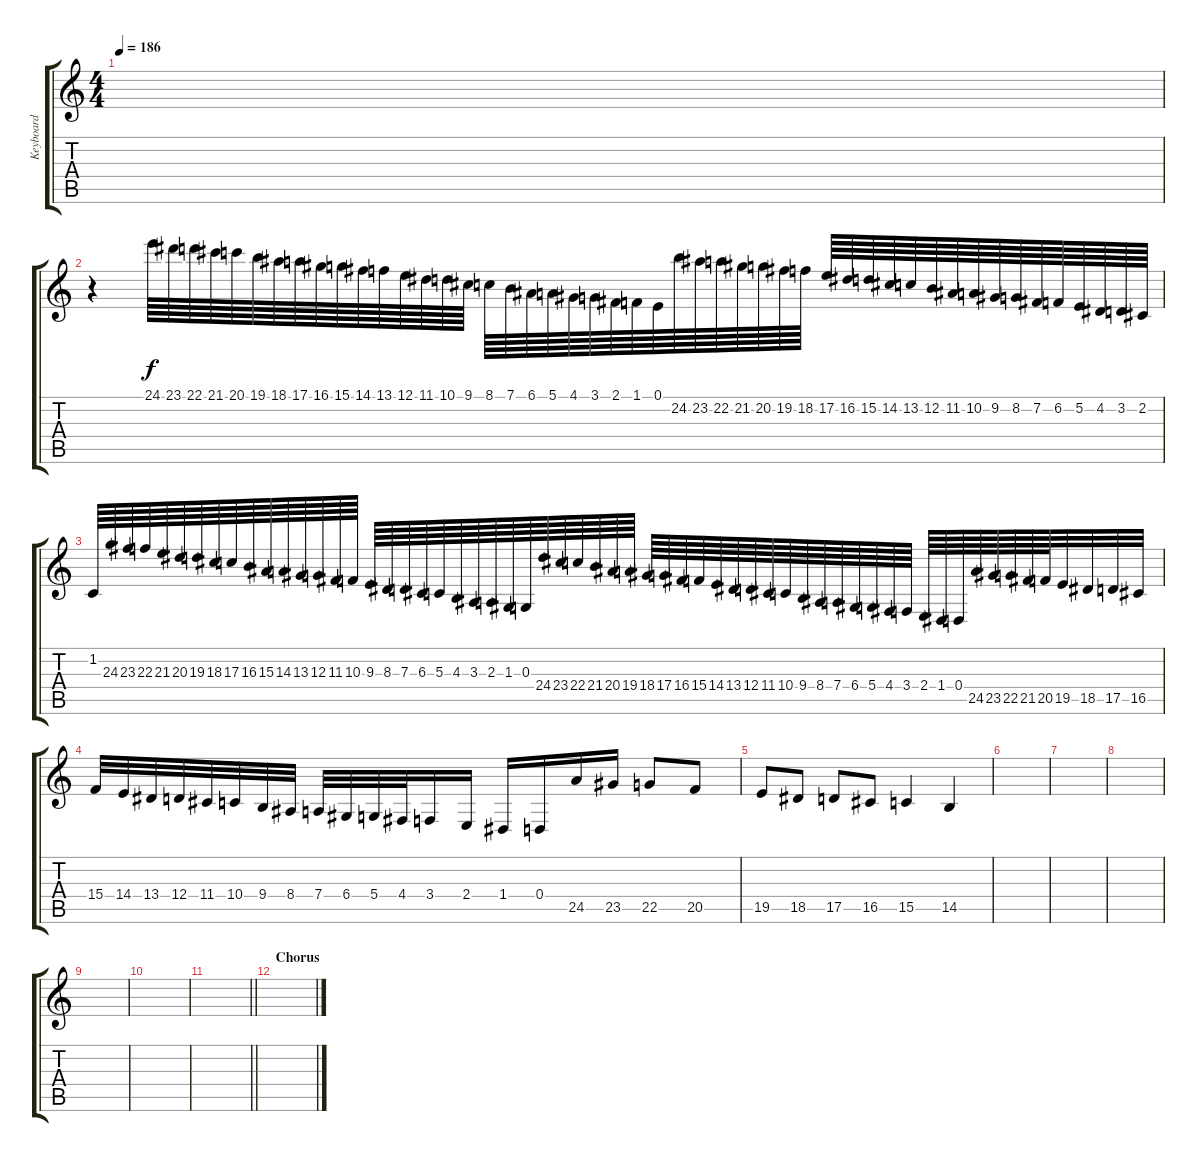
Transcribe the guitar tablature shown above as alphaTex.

\track ("Keyboard" "Keyboard") {instrument guitarfretnoise}
\staff {score tabs}
\tuning (E4 B3 G3 D3 A2 E2) {hide}
\ts (4 4)
\tempo 186
\clef g2
\ks c
|
r.4 24.1.64 23.1.64 22.1.64 21.1.64 20.1.64 19.1.64 18.1.64 17.1.64 16.1.64 15.1.64 14.1.64 13.1.64 12.1.64 11.1.64 10.1.64 9.1.64 8.1.64 7.1.64 6.1.64 5.1.64 4.1.64 3.1.64 2.1.64 1.1.64 0.1.64 24.2.64 23.2.64 22.2.64 21.2.64 20.2.64 19.2.64 18.2.64 17.2.64 16.2.64 15.2.64 14.2.64 13.2.64 12.2.64 11.2.64 10.2.64 9.2.64 8.2.64 7.2.64 6.2.64 5.2.64 4.2.64 3.2.64 2.2.64 |
1.2.64 24.3.64 23.3.64 22.3.64 21.3.64 20.3.64 19.3.64 18.3.64 17.3.64 16.3.64 15.3.64 14.3.64 13.3.64 12.3.64 11.3.64 10.3.64 9.3.64 8.3.64 7.3.64 6.3.64 5.3.64 4.3.64 3.3.64 2.3.64 1.3.64 0.3.64 24.4.64 23.4.64 22.4.64 21.4.64 20.4.64 19.4.64 18.4.64 17.4.64 16.4.64 15.4.64 14.4.64 13.4.64 12.4.64 11.4.64 10.4.64 9.4.64 8.4.64 7.4.64 6.4.64 5.4.64 4.4.64 3.4.64 2.4.64 1.4.64 0.4.64 24.5.64 23.5.64 22.5.64 21.5.64 20.5.64 19.5.32 18.5.32 17.5.32 16.5.32 |
15.4.32 14.4.32 13.4.32 12.4.32 11.4.32 10.4.32 9.4.32 8.4.32 7.4.32 6.4.32 5.4.32 4.4.32 3.4.16 2.4.16 1.4.16 0.4.16 24.5.16 23.5.16 22.5.8 20.5.8 |
19.5.8 18.5.8 17.5.8 16.5.8 15.5.4 14.5.4 |
|
|
|
|
|
\barLineRight lightlight
|
\section ("" "Chorus")
